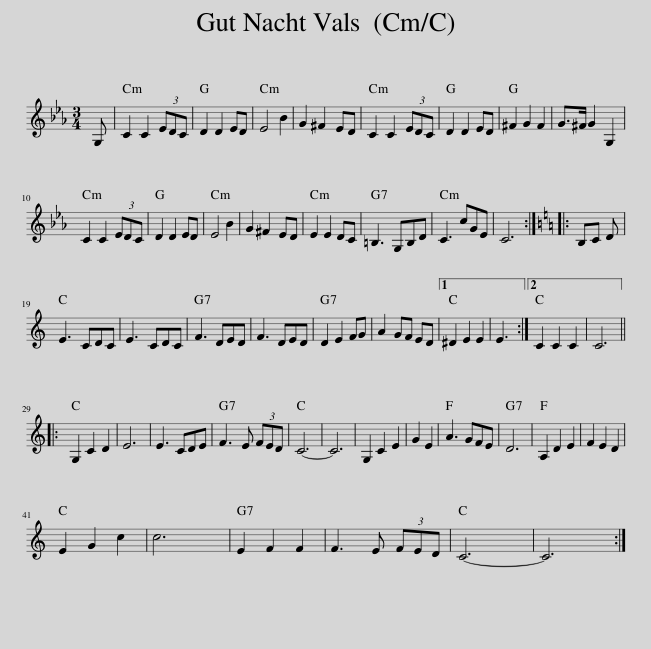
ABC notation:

X:1
L:1/8
M:3/4
I:linebreak $
K:Cmin
V:1 treble
V:1
 G, | C2 C2 (3EDC | D2 D2 ED | E4 B2 | G2 ^F2 ED | %5
 C2 C2 (3EDC | D2 D2 ED | ^F2 G2 F2 | G>^F G2 G,2 |$ C2 C2 (3EDC | %10
 D2 D2 ED | E4 B2 | G2 ^F2 ED | E2 E2 DC | =B,3 G,B,D | %15
 C3 cGE | C6 ::[K:C] B,C D |$ E3 CDC | E3 CDC | %20
 F3 DED | F3 DED | D2 E2 FG | A2 GF ED |1 ^D2 E2 E2 | %25
 E3 :|2 C2 C2 C2 | C6 |:$ G,2 C2 D2 | E6 | %30
 E3 CDE | F3 E (3FED | C6- | C6 | G,2 C2 E2 | %35
 G2 E2 | A3 GFE | D6 | A,2 D2 E2 | F2 E2 D2 |$ %40
 E2 G2 c2 | c6 | E2 F2 F2 | F3 E (3FED | C6- | %45
 C6 :| %46
